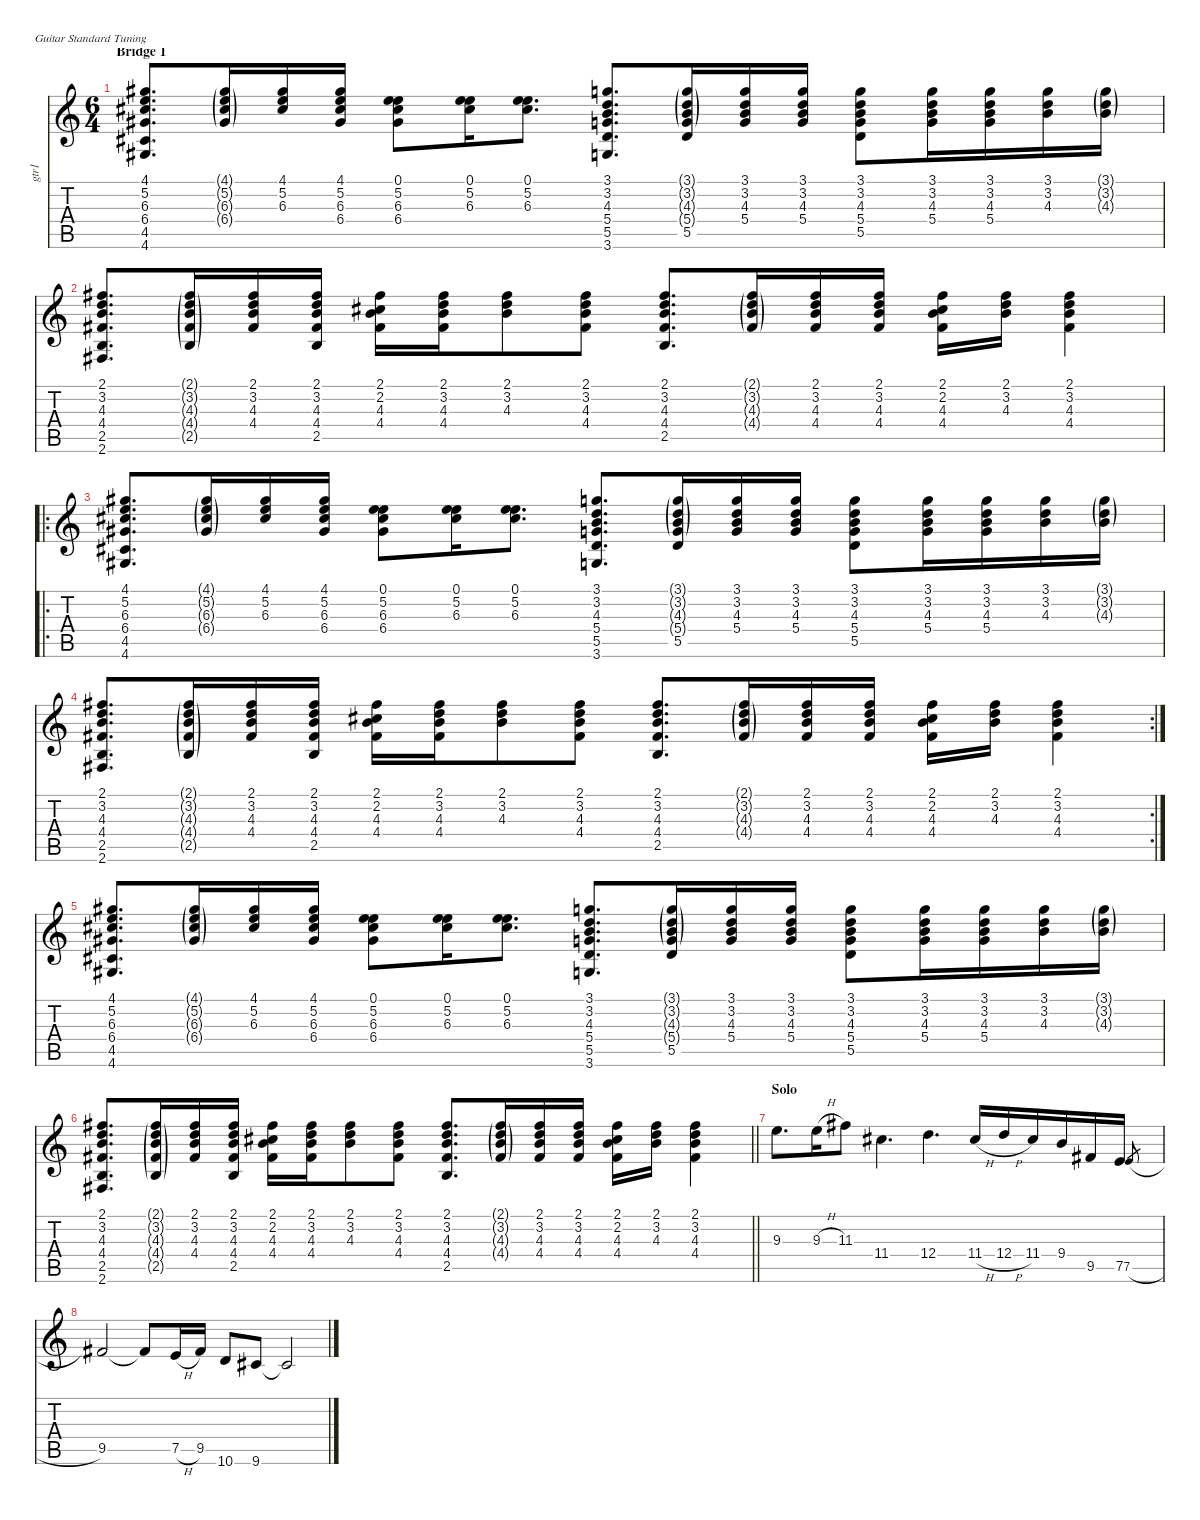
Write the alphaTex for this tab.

\defaultSystemsLayout 4
\hideDynamics
\bracketExtendMode nobrackets
\otherSystemsTrackNameOrientation horizontal
\track ("Guitar 1-hid" "gtr1") {defaultSystemsLayout 4 mute instrument acousticguitarsteel}
\staff {score tabs}
\tuning (E4 B3 G3 D3 A2 E2)
\ts (6 4)
\beaming (8 3 3 3 3)
\section ("" "Bridge 1")
\tempo (93 hide)
\clef g2
\ks aminor
(4.1{acc #} 5.2 6.3{acc #} 6.4{acc #} 4.5{acc #} 4.6{acc #}).8{d dy mf} (4.1{g acc #} 5.2{g} 6.3{g acc #} 6.4{g acc #}).16 (4.1{acc #} 5.2 6.3{acc #}).16 (4.1{acc #} 5.2 6.3{acc #} 6.4{acc #}).16 (0.1 5.2 6.3{acc #} 6.4{acc #}).8 (0.1 5.2 6.3{acc #}).16 (0.1 5.2 6.3{acc #}).8{d} (3.1 3.2 4.3 5.4 5.5 3.6).8{d} (3.1{g} 3.2{g} 4.3{g} 5.4{g} 5.5).16{dy f} (3.1 3.2 4.3 5.4).16{dy mf} (3.1 3.2 4.3 5.4).16 (3.1 3.2 4.3 5.4 5.5).8 (3.1 3.2 4.3 5.4).16 (3.1 3.2 4.3 5.4).16 (3.1 3.2 4.3).16 (3.1{g} 3.2{g} 4.3{g}).16 |
\tempo (91.5 hide)
(2.1{acc #} 3.2 4.3 4.4{acc #} 2.5 2.6{acc #}).8{d} (2.1{g acc #} 3.2{g} 4.3{g} 4.4{g acc #} 2.5{g}).16 (2.1{acc #} 3.2 4.3 4.4{acc #}).16 (2.1{acc #} 3.2 4.3 4.4{acc #} 2.5).16 (2.1{acc #} 2.2{acc #} 4.3 4.4{acc #}).16 (2.1{acc #} 3.2 4.3 4.4{acc #}).16 (2.1{acc #} 3.2 4.3).8{dy f} (2.1{acc #} 3.2 4.3 4.4{acc #}).8{dy mf} (2.1{acc #} 3.2 4.3 4.4{acc #} 2.5).8{d} (2.1{g acc #} 3.2{g} 4.3{g} 4.4{g acc #}).16 (2.1{acc #} 3.2 4.3 4.4{acc #}).16 (2.1{acc #} 3.2 4.3 4.4{acc #}).16 (2.1{acc #} 2.2{acc #} 4.3 4.4{acc #}).16 (2.1{acc #} 3.2 4.3).16 (2.1{acc #} 3.2 4.3 4.4{acc #}).4 |
\ro
\tempo (93 hide)
(4.1{acc #} 5.2 6.3{acc #} 6.4{acc #} 4.5{acc #} 4.6{acc #}).8{d} (4.1{g acc #} 5.2{g} 6.3{g acc #} 6.4{g acc #}).16 (4.1{acc #} 5.2 6.3{acc #}).16 (4.1{acc #} 5.2 6.3{acc #} 6.4{acc #}).16 (0.1 5.2 6.3{acc #} 6.4{acc #}).8 (0.1 5.2 6.3{acc #}).16 (0.1 5.2 6.3{acc #}).8{d} (3.1 3.2 4.3 5.4 5.5 3.6).8{d} (3.1{g} 3.2{g} 4.3{g} 5.4{g} 5.5).16{dy f} (3.1 3.2 4.3 5.4).16{dy mf} (3.1 3.2 4.3 5.4).16 (3.1 3.2 4.3 5.4 5.5).8 (3.1 3.2 4.3 5.4).16 (3.1 3.2 4.3 5.4).16 (3.1 3.2 4.3).16 (3.1{g} 3.2{g} 4.3{g}).16 |
\rc 2
\tempo (91.5 0.00478469 hide)
(2.1{acc #} 3.2 4.3 4.4{acc #} 2.5 2.6{acc #}).8{d} (2.1{g acc #} 3.2{g} 4.3{g} 4.4{g acc #} 2.5{g}).16 (2.1{acc #} 3.2 4.3 4.4{acc #}).16 (2.1{acc #} 3.2 4.3 4.4{acc #} 2.5).16 (2.1{acc #} 2.2{acc #} 4.3 4.4{acc #}).16 (2.1{acc #} 3.2 4.3 4.4{acc #}).16 (2.1{acc #} 3.2 4.3).8{dy f} (2.1{acc #} 3.2 4.3 4.4{acc #}).8{dy mf} (2.1{acc #} 3.2 4.3 4.4{acc #} 2.5).8{d} (2.1{g acc #} 3.2{g} 4.3{g} 4.4{g acc #}).16 (2.1{acc #} 3.2 4.3 4.4{acc #}).16 (2.1{acc #} 3.2 4.3 4.4{acc #}).16 (2.1{acc #} 2.2{acc #} 4.3 4.4{acc #}).16 (2.1{acc #} 3.2 4.3).16 (2.1{acc #} 3.2 4.3 4.4{acc #}).4 |
\tempo (93 hide)
(4.1{acc #} 5.2 6.3{acc #} 6.4{acc #} 4.5{acc #} 4.6{acc #}).8{d} (4.1{g acc #} 5.2{g} 6.3{g acc #} 6.4{g acc #}).16 (4.1{acc #} 5.2 6.3{acc #}).16 (4.1{acc #} 5.2 6.3{acc #} 6.4{acc #}).16 (0.1 5.2 6.3{acc #} 6.4{acc #}).8 (0.1 5.2 6.3{acc #}).16 (0.1 5.2 6.3{acc #}).8{d} (3.1 3.2 4.3 5.4 5.5 3.6).8{d} (3.1{g} 3.2{g} 4.3{g} 5.4{g} 5.5).16{dy f} (3.1 3.2 4.3 5.4).16{dy mf} (3.1 3.2 4.3 5.4).16 (3.1 3.2 4.3 5.4 5.5).8 (3.1 3.2 4.3 5.4).16 (3.1 3.2 4.3 5.4).16 (3.1 3.2 4.3).16 (3.1{g} 3.2{g} 4.3{g}).16 |
\tempo (91.5 hide)
\barLineRight lightlight
(2.1{acc #} 3.2 4.3 4.4{acc #} 2.5 2.6{acc #}).8{d} (2.1{g acc #} 3.2{g} 4.3{g} 4.4{g acc #} 2.5{g}).16 (2.1{acc #} 3.2 4.3 4.4{acc #}).16 (2.1{acc #} 3.2 4.3 4.4{acc #} 2.5).16 (2.1{acc #} 2.2{acc #} 4.3 4.4{acc #}).16 (2.1{acc #} 3.2 4.3 4.4{acc #}).16 (2.1{acc #} 3.2 4.3).8{dy f} (2.1{acc #} 3.2 4.3 4.4{acc #}).8{dy mf} (2.1{acc #} 3.2 4.3 4.4{acc #} 2.5).8{d} (2.1{g acc #} 3.2{g} 4.3{g} 4.4{g acc #}).16 (2.1{acc #} 3.2 4.3 4.4{acc #}).16 (2.1{acc #} 3.2 4.3 4.4{acc #}).16 (2.1{acc #} 2.2{acc #} 4.3 4.4{acc #}).16 (2.1{acc #} 3.2 4.3).16 (2.1{acc #} 3.2 4.3 4.4{acc #}).4 |
\section ("" "Solo")
\tempo (93 hide)
9.3.8{d dy fff instrument distortionguitar} 9.3{h}.16 11.3{acc #}.8 11.4{acc #}.4{d} 12.4.4{d} 11.4{h acc #}.16 12.4{h}.16 11.4{acc #}.16{dy mf} 9.4.16 9.5{acc #}.16 7.5.16 7.5{h}.8{gr} |
9.5{acc #}.2 9.5{t acc #}.8 7.5{h}.16 9.5{acc #}.16 10.6.8 9.6{acc #}.8 9.6{t acc #}.2
